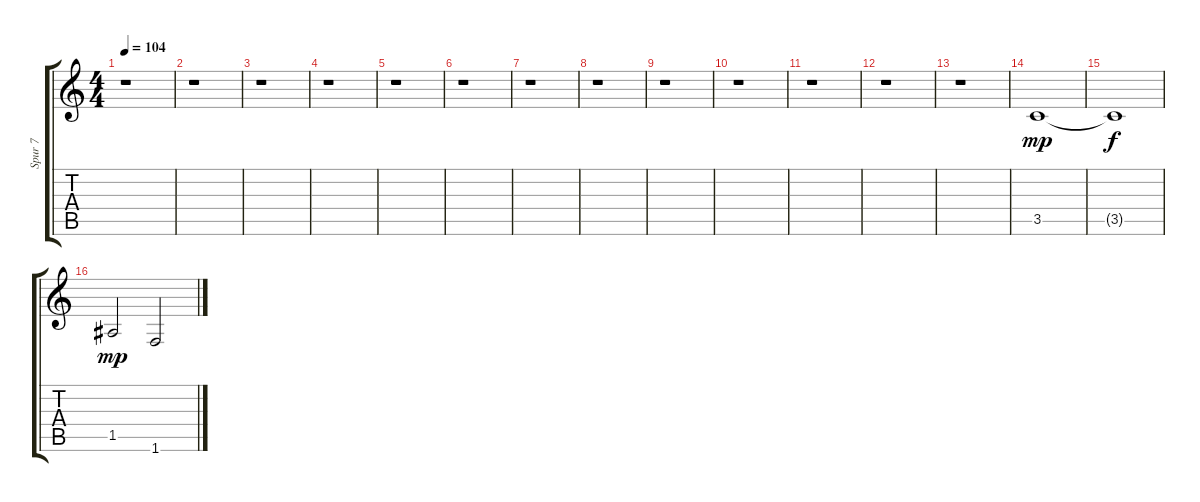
\track ("Spur 7" "Spur 7") {instrument overdrivenguitar}
\staff {score tabs}
\tuning (E4 B3 G3 D3 A2 E2) {hide}
\ts (4 4)
\tempo 104
\clef g2
\ks c
r.1{dy mp} |
r.1 |
r.1 |
r.1 |
r.1 |
r.1 |
r.1 |
r.1 |
r.1 |
r.1 |
r.1 |
r.1 |
r.1 |
3.5.1 |
3.5{t}.1{dy f} |
1.5.2{dy mp} 1.6.2
